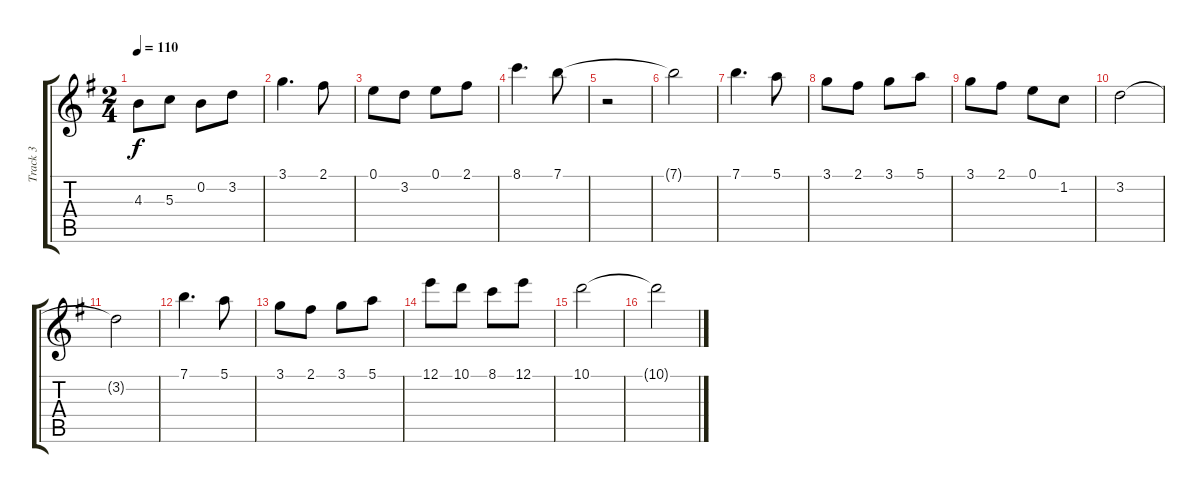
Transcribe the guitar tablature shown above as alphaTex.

\track ("Track 3" "Track 3") {instrument acousticguitarnylon}
\staff {score tabs}
\tuning (E4 B3 G3 D3 A2 E2) {hide}
\ts (2 4)
\tempo 110
\clef g2
\ks g
4.3.8{dy f} 5.3.8 0.2.8 3.2.8 |
3.1.4{d} 2.1.8 |
0.1.8 3.2.8 0.1.8 2.1.8 |
8.1.4{d} 7.1.8 |
r.2 |
7.1{t}.2 |
7.1.4{d} 5.1.8 |
3.1.8 2.1.8 3.1.8 5.1.8 |
3.1.8 2.1.8 0.1.8 1.2.8 |
3.2.2 |
3.2{t}.2 |
7.1.4{d} 5.1.8 |
3.1.8 2.1.8 3.1.8 5.1.8 |
12.1.8 10.1.8 8.1.8 12.1.8 |
10.1.2 |
10.1{t}.2
